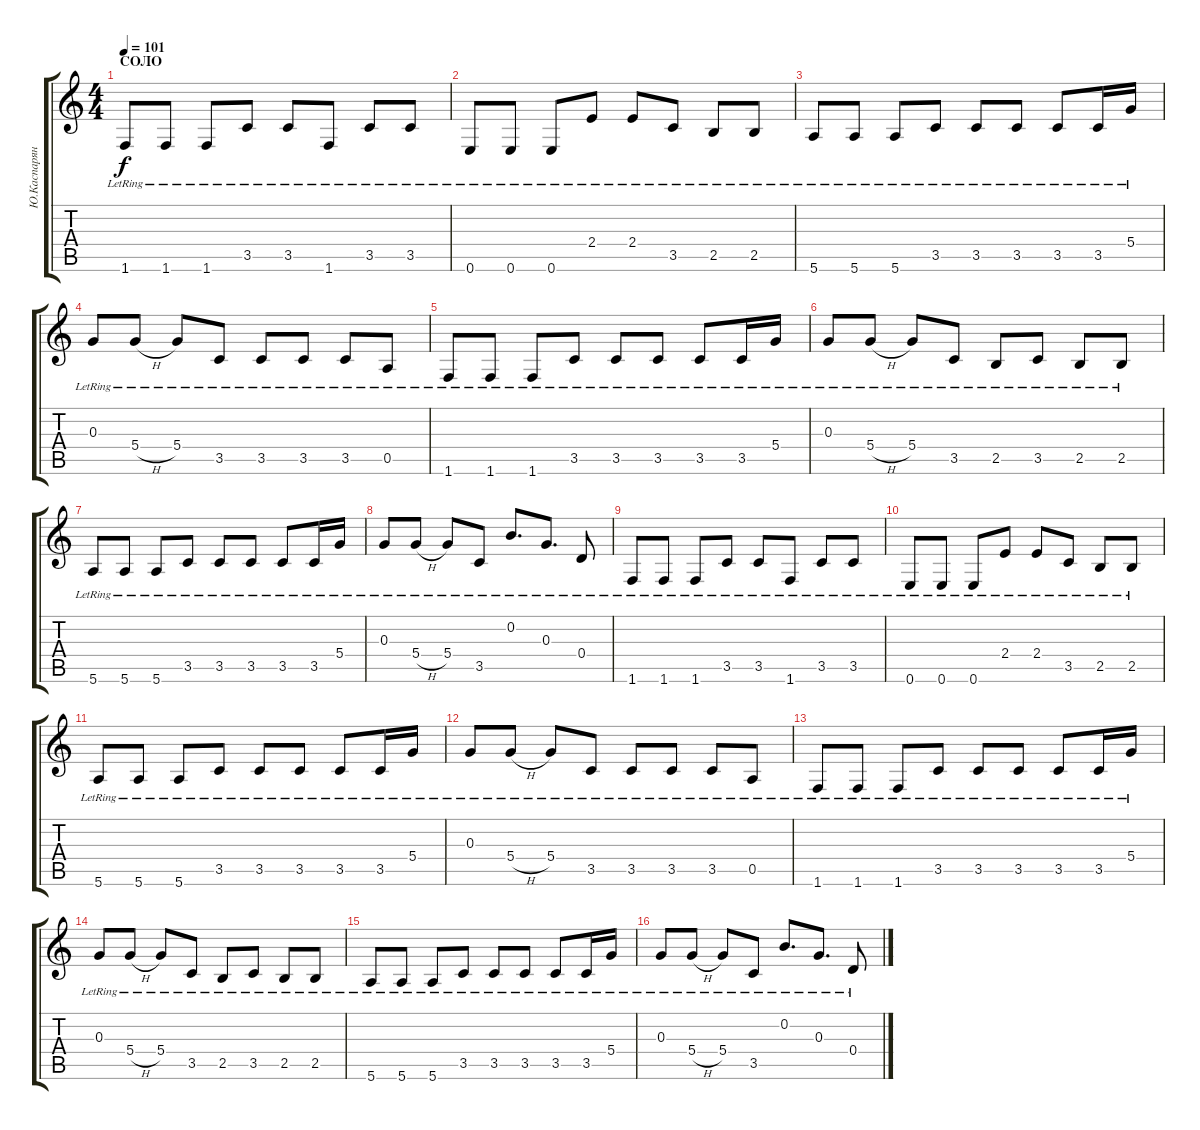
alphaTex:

\track ("Ю.Каспарян" "Ю.Каспарян") {instrument electricguitarclean}
\staff {score tabs}
\tuning (E4 B3 G3 D3 A2 E2) {hide}
\ts (4 4)
\section ("" "СОЛО")
\tempo 101
\clef g2
\ks c
1.6{lr}.8{dy f} 1.6{lr}.8 1.6{lr}.8 3.5{lr}.8 3.5{lr}.8 1.6{lr}.8 3.5{lr}.8 3.5{lr}.8 |
0.6{lr}.8 0.6{lr}.8 0.6{lr}.8 2.4{lr}.8 2.4{lr}.8 3.5{lr}.8 2.5{lr}.8 2.5{lr}.8 |
5.6{lr}.8 5.6{lr}.8 5.6{lr}.8 3.5{lr}.8 3.5{lr}.8 3.5{lr}.8 3.5{lr}.8 3.5{lr}.16 5.4{lr}.16 |
0.3{lr}.8 5.4{h lr}.8 5.4{lr}.8 3.5{lr}.8 3.5{lr}.8 3.5{lr}.8 3.5{lr}.8 0.5{lr}.8 |
1.6{lr}.8 1.6{lr}.8 1.6{lr}.8 3.5{lr}.8 3.5{lr}.8 3.5{lr}.8 3.5{lr}.8 3.5{lr}.16 5.4{lr}.16 |
0.3{lr}.8 5.4{h lr}.8 5.4{lr}.8 3.5{lr}.8 2.5{lr}.8 3.5{lr}.8 2.5{lr}.8 2.5{lr}.8 |
5.6{lr}.8 5.6{lr}.8 5.6{lr}.8 3.5{lr}.8 3.5{lr}.8 3.5{lr}.8 3.5{lr}.8 3.5{lr}.16 5.4{lr}.16 |
0.3{lr}.8 5.4{h lr}.8 5.4{lr}.8 3.5{lr}.8 0.2{lr}.8{d} 0.3{lr}.8{d} 0.4{lr}.8 |
1.6{lr}.8 1.6{lr}.8 1.6{lr}.8 3.5{lr}.8 3.5{lr}.8 1.6{lr}.8 3.5{lr}.8 3.5{lr}.8 |
0.6{lr}.8 0.6{lr}.8 0.6{lr}.8 2.4{lr}.8 2.4{lr}.8 3.5{lr}.8 2.5{lr}.8 2.5{lr}.8 |
5.6{lr}.8 5.6{lr}.8 5.6{lr}.8 3.5{lr}.8 3.5{lr}.8 3.5{lr}.8 3.5{lr}.8 3.5{lr}.16 5.4{lr}.16 |
0.3{lr}.8 5.4{h lr}.8 5.4{lr}.8 3.5{lr}.8 3.5{lr}.8 3.5{lr}.8 3.5{lr}.8 0.5{lr}.8 |
1.6{lr}.8 1.6{lr}.8 1.6{lr}.8 3.5{lr}.8 3.5{lr}.8 3.5{lr}.8 3.5{lr}.8 3.5{lr}.16 5.4{lr}.16 |
0.3{lr}.8 5.4{h lr}.8 5.4{lr}.8 3.5{lr}.8 2.5{lr}.8 3.5{lr}.8 2.5{lr}.8 2.5{lr}.8 |
5.6{lr}.8 5.6{lr}.8 5.6{lr}.8 3.5{lr}.8 3.5{lr}.8 3.5{lr}.8 3.5{lr}.8 3.5{lr}.16 5.4{lr}.16 |
0.3{lr}.8 5.4{h lr}.8 5.4{lr}.8 3.5{lr}.8 0.2{lr}.8{d} 0.3{lr}.8{d} 0.4{lr}.8
